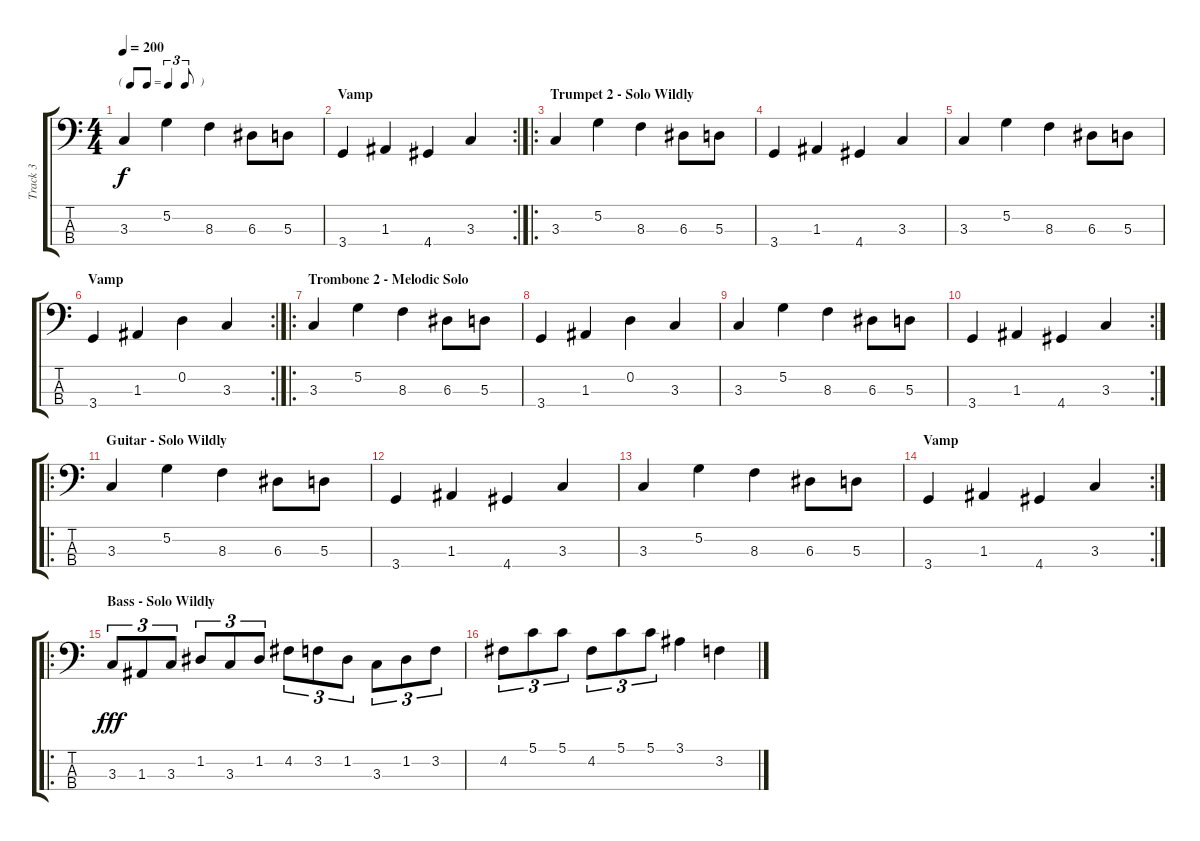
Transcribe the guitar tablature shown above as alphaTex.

\track ("Track 3" "Track 3") {instrument electricbassfinger}
\staff {score tabs}
\tuning (G2 D2 A1 E1) {hide}
\ts (4 4)
\tf triplet8th
\tempo 200
\clef f4
\ks c
3.3.4{dy f} 5.2.4 8.3.4 6.3.8 5.3.8 |
\rc 2
\section ("" "Vamp")
3.4.4 1.3.4 4.4.4 3.3.4 |
\ro
\section ("" "Trumpet 2 - Solo Wildly")
3.3.4 5.2.4 8.3.4 6.3.8 5.3.8 |
3.4.4 1.3.4 4.4.4 3.3.4 |
3.3.4 5.2.4 8.3.4 6.3.8 5.3.8 |
\rc 2
\section ("" "Vamp")
3.4.4 1.3.4 0.2.4 3.3.4 |
\ro
\section ("" "Trombone 2 - Melodic Solo")
3.3.4 5.2.4 8.3.4 6.3.8 5.3.8 |
3.4.4 1.3.4 0.2.4 3.3.4 |
3.3.4 5.2.4 8.3.4 6.3.8 5.3.8 |
\rc 2
3.4.4 1.3.4 4.4.4 3.3.4 |
\ro
\section ("" "Guitar - Solo Wildly")
3.3.4 5.2.4 8.3.4 6.3.8 5.3.8 |
3.4.4 1.3.4 4.4.4 3.3.4 |
3.3.4 5.2.4 8.3.4 6.3.8 5.3.8 |
\rc 2
\section ("" "Vamp")
3.4.4 1.3.4 4.4.4 3.3.4 |
\ro
\section ("" "Bass - Solo Wildly")
3.3.8{tu (3 2) dy fff} 1.3.8{tu (3 2)} 3.3.8{tu (3 2)} 1.2.8{tu (3 2)} 3.3.8{tu (3 2)} 1.2.8{tu (3 2)} 4.2.8{tu (3 2)} 3.2.8{tu (3 2)} 1.2.8{tu (3 2)} 3.3.8{tu (3 2)} 1.2.8{tu (3 2)} 3.2.8{tu (3 2)} |
4.2.8{tu (3 2)} 5.1.8{tu (3 2)} 5.1.8{tu (3 2)} 4.2.8{tu (3 2)} 5.1.8{tu (3 2)} 5.1.8{tu (3 2)} 3.1.4 3.2.4
